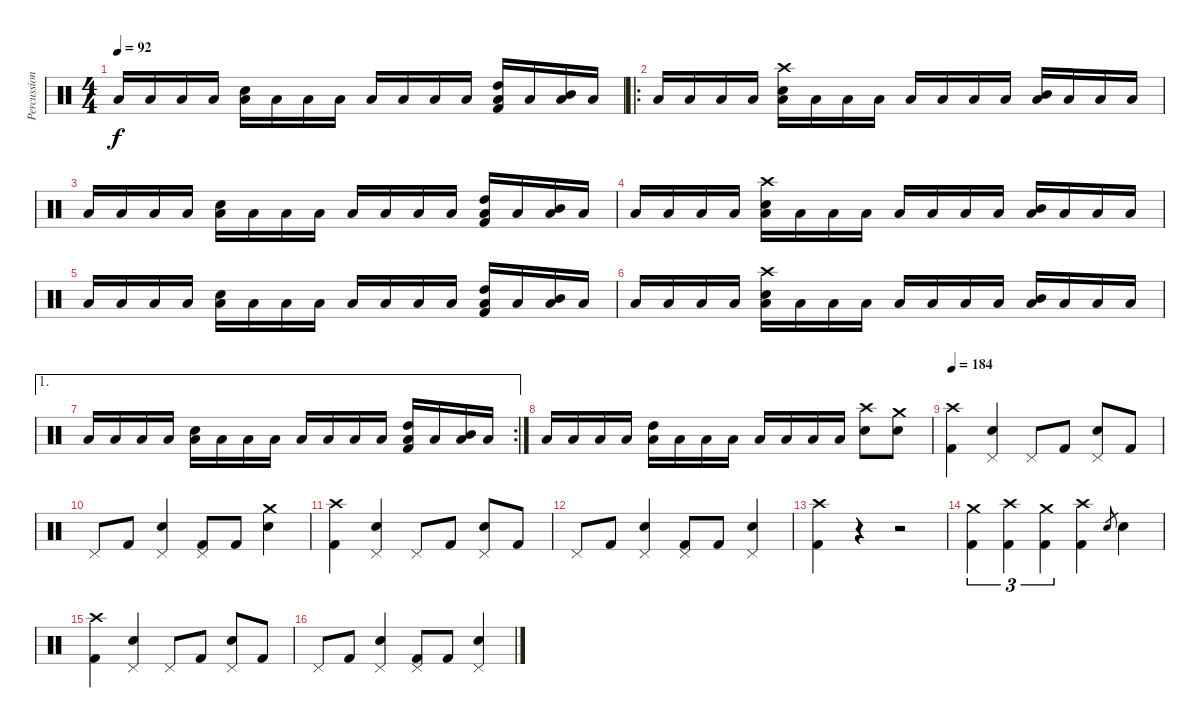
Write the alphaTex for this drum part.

\track ("Percussions" "Percussion") {instrument percussion}
\staff {score}
\articulation defaults
\ts (4 4)
\tempo 92
\clef neutral
\ks c "Low Tom (hit)".16{dy f} "Low Tom (hit)".16 "Low Tom (hit)".16 "Low Tom (hit)".16
("Electric Snare (hit)" "Low Tom (hit)").16 "Low Tom (hit)".16 "Low Tom (hit)".16 "Low Tom (hit)".16 "Low Tom (hit)".16 "Low Tom (hit)".16 "Low Tom (hit)".16 "Low Tom (hit)".16 ("High Tom (hit)" "Low Tom (hit)" "Kick (hit) 2").16 "Low Tom (hit)".16 ("Mid Tom (hit)" "Low Tom (hit)").16 "Low Tom (hit)".16 |
\ro "Low Tom (hit)".16 "Low Tom (hit)".16 "Low Tom (hit)".16 "Low Tom (hit)".16
("Crash high (hit)" "Electric Snare (hit)" "Low Tom (hit)").16 "Low Tom (hit)".16 "Low Tom (hit)".16 "Low Tom (hit)".16 "Low Tom (hit)".16 "Low Tom (hit)".16 "Low Tom (hit)".16 "Low Tom (hit)".16 ("Mid Tom (hit)" "Low Tom (hit)").16 "Low Tom (hit)".16 "Low Tom (hit)".16 "Low Tom (hit)".16 |
"Low Tom (hit)".16 "Low Tom (hit)".16 "Low Tom (hit)".16 "Low Tom (hit)".16 ("Electric Snare (hit)" "Low Tom (hit)").16 "Low Tom (hit)".16 "Low Tom (hit)".16 "Low Tom (hit)".16 "Low Tom (hit)".16 "Low Tom (hit)".16 "Low Tom (hit)".16 "Low Tom (hit)".16 ("High Tom (hit)" "Low Tom (hit)" "Kick (hit) 2").16 "Low Tom (hit)".16 ("Mid Tom (hit)" "Low Tom (hit)").16 "Low Tom (hit)".16 |
"Low Tom (hit)".16 "Low Tom (hit)".16 "Low Tom (hit)".16 "Low Tom (hit)".16 ("Crash high (hit)" "Electric Snare (hit)" "Low Tom (hit)").16 "Low Tom (hit)".16 "Low Tom (hit)".16 "Low Tom (hit)".16 "Low Tom (hit)".16 "Low Tom (hit)".16 "Low Tom (hit)".16 "Low Tom (hit)".16 ("Mid Tom (hit)" "Low Tom (hit)").16 "Low Tom (hit)".16 "Low Tom (hit)".16 "Low Tom (hit)".16 |
"Low Tom (hit)".16 "Low Tom (hit)".16 "Low Tom (hit)".16 "Low Tom (hit)".16 ("Electric Snare (hit)" "Low Tom (hit)").16 "Low Tom (hit)".16 "Low Tom (hit)".16 "Low Tom (hit)".16 "Low Tom (hit)".16 "Low Tom (hit)".16 "Low Tom (hit)".16 "Low Tom (hit)".16 ("High Tom (hit)" "Low Tom (hit)" "Kick (hit) 2").16 "Low Tom (hit)".16 ("Mid Tom (hit)" "Low Tom (hit)").16 "Low Tom (hit)".16 |
"Low Tom (hit)".16 "Low Tom (hit)".16 "Low Tom (hit)".16 "Low Tom (hit)".16 ("Crash high (hit)" "Electric Snare (hit)" "Low Tom (hit)").16 "Low Tom (hit)".16 "Low Tom (hit)".16 "Low Tom (hit)".16 "Low Tom (hit)".16 "Low Tom (hit)".16 "Low Tom (hit)".16 "Low Tom (hit)".16 ("Mid Tom (hit)" "Low Tom (hit)").16 "Low Tom (hit)".16 "Low Tom (hit)".16 "Low Tom (hit)".16 |
\ae 1
\rc 2 "Low Tom (hit)".16 "Low Tom (hit)".16 "Low Tom (hit)".16 "Low Tom (hit)".16
("Electric Snare (hit)" "Low Tom (hit)").16 "Low Tom (hit)".16 "Low Tom (hit)".16 "Low Tom (hit)".16 "Low Tom (hit)".16 "Low Tom (hit)".16 "Low Tom (hit)".16 "Low Tom (hit)".16 ("High Tom (hit)" "Low Tom (hit)" "Kick (hit) 2").16 "Low Tom (hit)".16 ("Mid Tom (hit)" "Low Tom (hit)").16 "Low Tom (hit)".16 |
"Low Tom (hit)".16 "Low Tom (hit)".16 "Low Tom (hit)".16 "Low Tom (hit)".16 ("High Tom (hit)" "Low Tom (hit)").16 "Low Tom (hit)".16 "Low Tom (hit)".16 "Low Tom (hit)".16 "Low Tom (hit)".16 "Low Tom (hit)".16 "Low Tom (hit)".16 "Low Tom (hit)".16 ("Crash high (hit)" "Electric Snare (hit)").8 ("Crash medium (hit)" "Electric Snare (hit)").8 |
\tempo 184
("Crash high (hit)" "Kick (hit) 2").4 ("Pedal Hi-Hat (hit)" "Electric Snare (hit)").4 "Pedal Hi-Hat (hit)".8 "Kick (hit) 2".8 ("Pedal Hi-Hat (hit)" "Electric Snare (hit)").8 "Kick (hit) 2".8 |
"Pedal Hi-Hat (hit)".8 "Kick (hit) 2".8 ("Pedal Hi-Hat (hit)" "Electric Snare (hit)").4 ("Pedal Hi-Hat (hit)" "Kick (hit) 2").8 "Kick (hit) 2".8 ("Crash medium (hit)" "Electric Snare (hit)").4 |
("Crash high (hit)" "Kick (hit) 2").4 ("Pedal Hi-Hat (hit)" "Electric Snare (hit)").4 "Pedal Hi-Hat (hit)".8 "Kick (hit) 2".8 ("Pedal Hi-Hat (hit)" "Electric Snare (hit)").8 "Kick (hit) 2".8 |
"Pedal Hi-Hat (hit)".8 "Kick (hit) 2".8 ("Pedal Hi-Hat (hit)" "Electric Snare (hit)").4 ("Pedal Hi-Hat (hit)" "Kick (hit) 2").8 "Kick (hit) 2".8 ("Pedal Hi-Hat (hit)" "Electric Snare (hit)").4 |
("Crash high (hit)" "Kick (hit) 2").4 r.4 r.2 |
("Crash medium (hit)" "Kick (hit) 2").4{tu (3 2)} ("Crash high (hit)" "Kick (hit) 2").4{tu (3 2)} ("Crash medium (hit)" "Kick (hit) 2").4{tu (3 2)} ("Crash high (hit)" "Kick (hit) 2").4 "Electric Snare (hit)".8{gr} "Electric Snare (hit)".4 |
("Crash high (hit)" "Kick (hit) 2").4 ("Pedal Hi-Hat (hit)" "Electric Snare (hit)").4 "Pedal Hi-Hat (hit)".8 "Kick (hit) 2".8 ("Pedal Hi-Hat (hit)" "Electric Snare (hit)").8 "Kick (hit) 2".8 |
"Pedal Hi-Hat (hit)".8 "Kick (hit) 2".8 ("Pedal Hi-Hat (hit)" "Electric Snare (hit)").4 ("Pedal Hi-Hat (hit)" "Kick (hit) 2").8 "Kick (hit) 2".8 ("Pedal Hi-Hat (hit)" "Electric Snare (hit)").4
